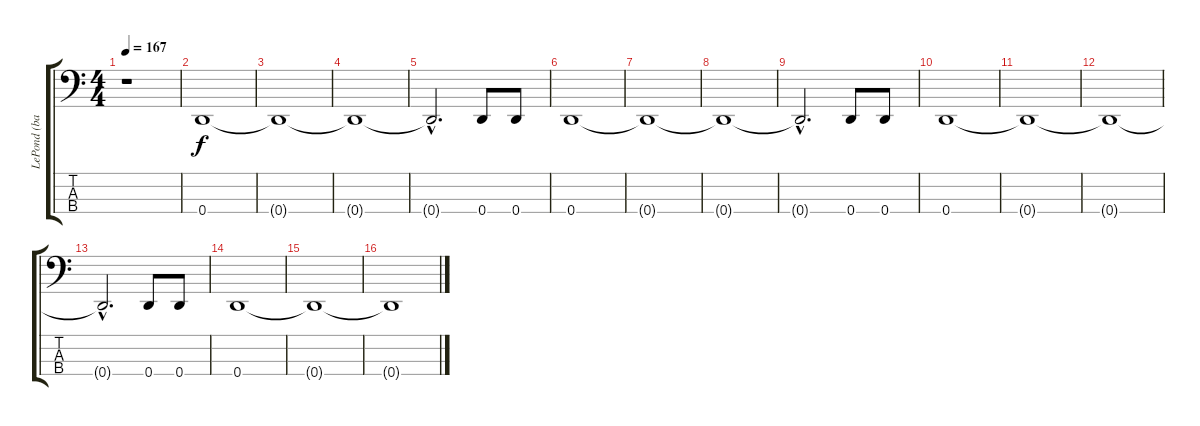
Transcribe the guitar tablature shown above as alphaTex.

\track ("LePond (bass)" "LePond (ba") {instrument electricbassfinger}
\staff {score tabs}
\tuning (F2 C2 G1 D1) {hide}
\ts (4 4)
\tempo 167
\clef f4
\ks c
r.1{dy f instrument electricbassfinger} |
0.4.1 |
0.4{t}.1 |
0.4{t}.1 |
0.4{hac t}.2{d} 0.4.8 0.4.8 |
0.4.1 |
0.4{t}.1 |
0.4{t}.1 |
0.4{hac t}.2{d} 0.4.8 0.4.8 |
0.4.1 |
0.4{t}.1 |
0.4{t}.1 |
0.4{hac t}.2{d} 0.4.8 0.4.8 |
0.4.1 |
0.4{t}.1 |
0.4{t}.1
